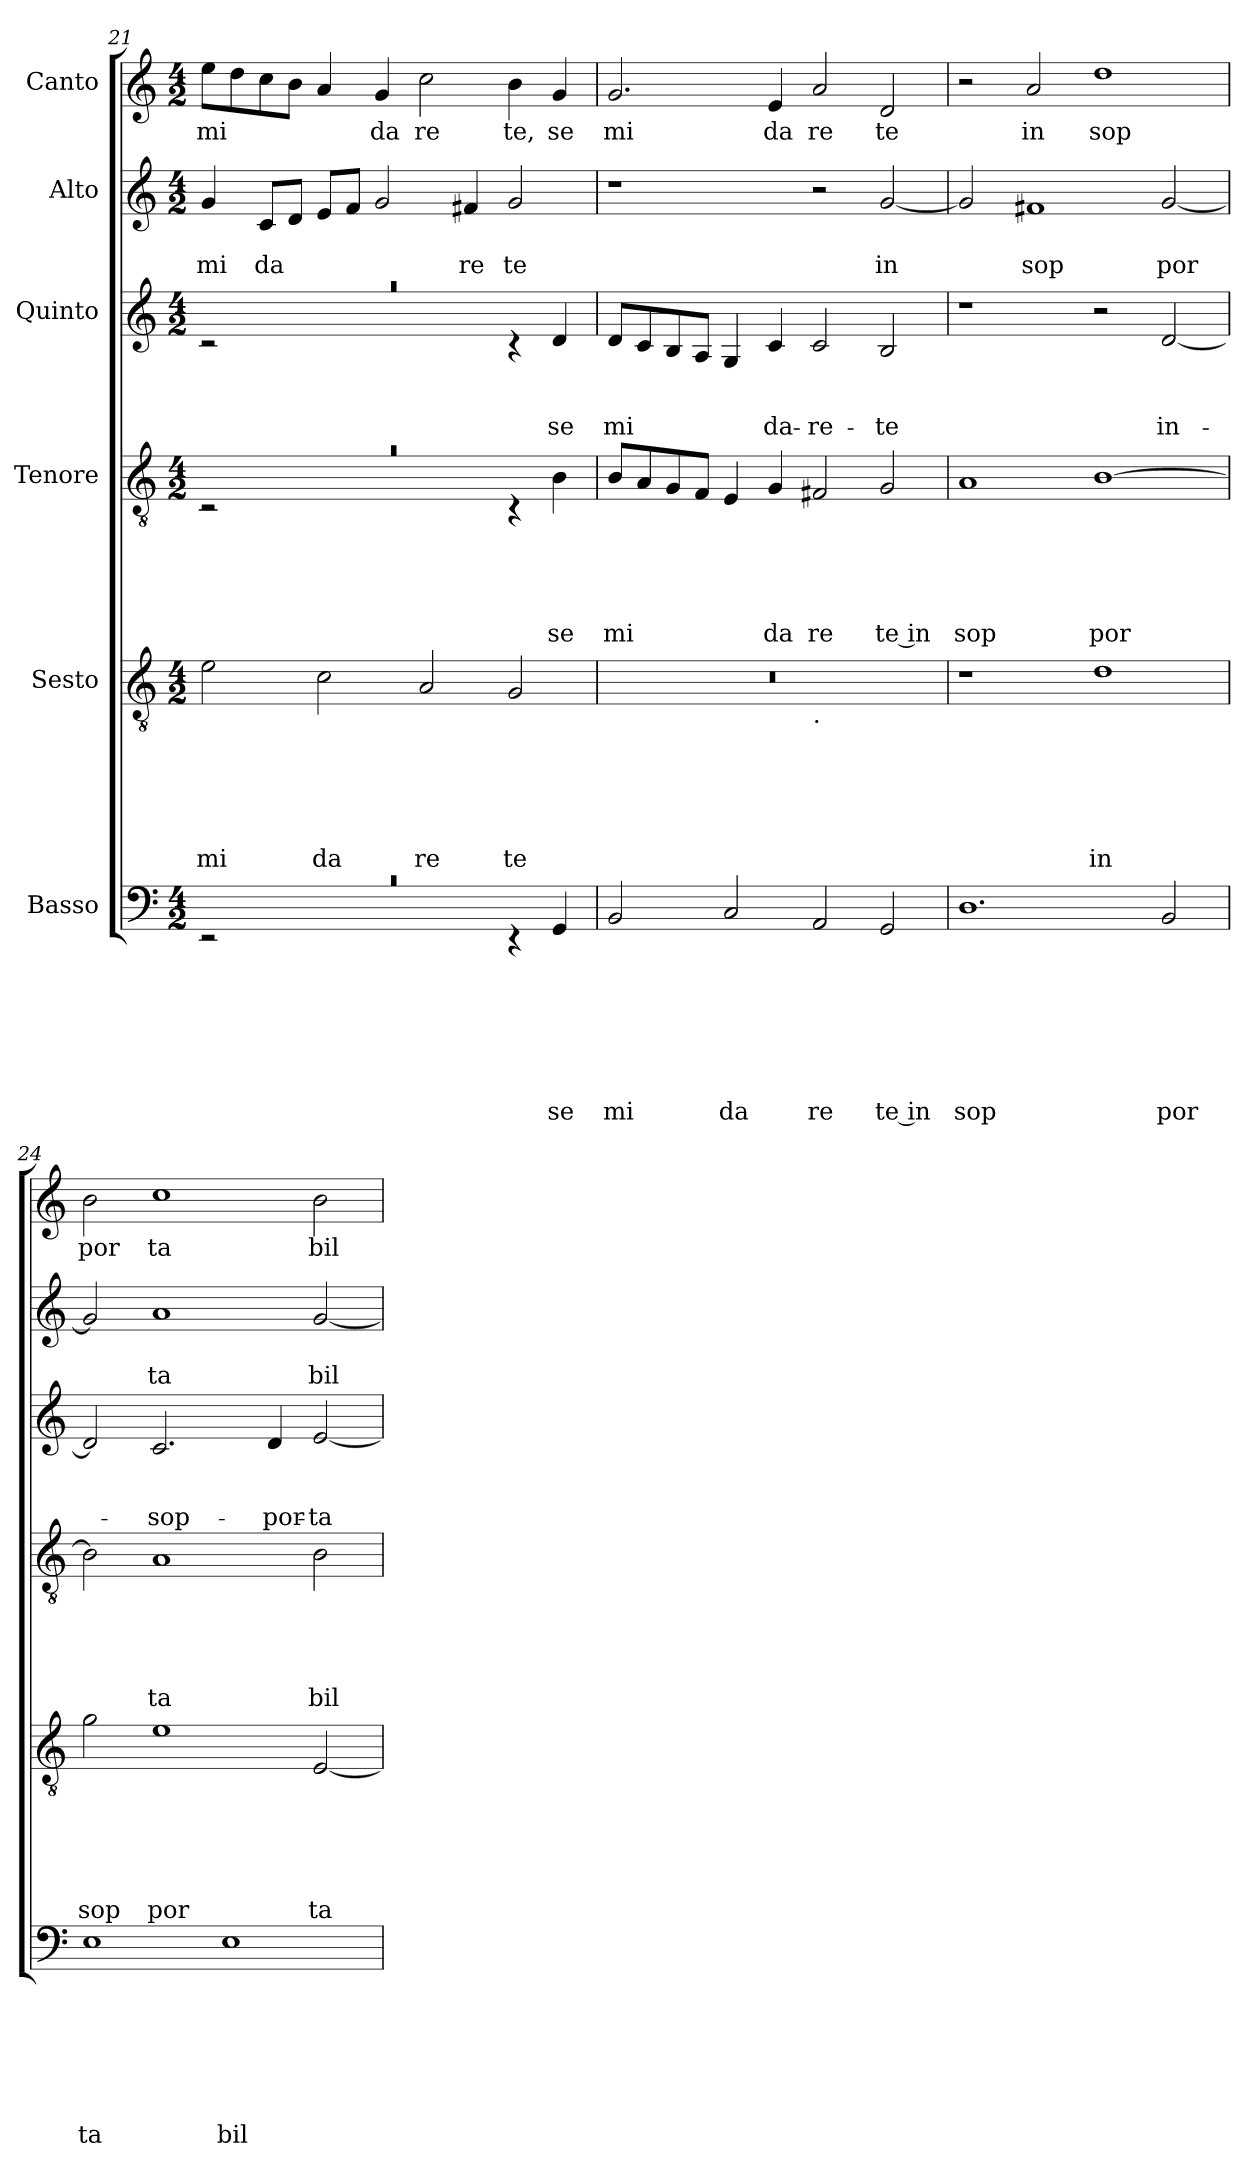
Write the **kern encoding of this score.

**kern	**text	**text	**text	**text	**text	**text	**text	**kern	**text	**text	**text	**text	**text	**text	**kern	**text	**text	**text	**text	**text	**kern	**text	**text	**text	**kern	**text	**text	**kern	**text
*part6	*part6	*part6	*part6	*part6	*part6	*part6	*part6	*part5	*part5	*part5	*part5	*part5	*part5	*part5	*part4	*part4	*part4	*part4	*part4	*part4	*part3	*part3	*part3	*part3	*part2	*part2	*part2	*part1	*part1
*staff6	*staff6	*staff6	*staff6	*staff6	*staff6	*staff6	*staff6	*staff5	*staff5	*staff5	*staff5	*staff5	*staff5	*staff5	*staff4	*staff4	*staff4	*staff4	*staff4	*staff4	*staff3	*staff3	*staff3	*staff3	*staff2	*staff2	*staff2	*staff1	*staff1
*I"Basso	*	*	*	*	*	*	*	*I"Sesto	*	*	*	*	*	*	*I"Tenore	*	*	*	*	*	*I"Quinto	*	*	*	*I"Alto	*	*	*I"Canto	*
*clefF4	*	*	*	*	*	*	*	*clefGv2	*	*	*	*	*	*	*clefGv2	*	*	*	*	*	*clefG2	*	*	*	*clefG2	*	*	*clefG2	*
*k[]	*	*	*	*	*	*	*	*k[]	*	*	*	*	*	*	*k[]	*	*	*	*	*	*k[]	*	*	*	*k[]	*	*	*k[]	*
*C:	*	*	*	*	*	*	*	*C:	*	*	*	*	*	*	*C:	*	*	*	*	*	*C:	*	*	*	*C:	*	*	*C:	*
*M4/2	*	*	*	*	*	*	*	*M4/2	*	*	*	*	*	*	*M4/2	*	*	*	*	*	*M4/2	*	*	*	*M4/2	*	*	*M4/2	*
=21	=21	=21	=21	=21	=21	=21	=21	=21	=21	=21	=21	=21	=21	=21	=21	=21	=21	=21	=21	=21	=21	=21	=21	=21	=21	=21	=21	=21	=21
!LO:N:vis=1	!	!	!	!	!	!	!	!	!	!	!	!	!	!LO:LY:b	!LO:N:vis=1	!	!	!	!	!	!LO:N:vis=1	!	!	!	!	!	!LO:LY:b	!	!LO:LY:b
*^	*	*	*	*	*	*	*	*	*	*	*	*	*	*	*^	*	*	*	*	*	*^	*	*	*	*	*	*	*	*
0rc	2rEE	.	.	.	.	.	.	.	2e\	.	.	.	.	.	mi	0ra	2rC	.	.	.	.	.	0raa	2rc	.	.	.	4g/	.	mi	8ee\L	mi
.	.	.	.	.	.	.	.	.	.	.	.	.	.	.	.	.	.	.	.	.	.	.	.	.	.	.	.	.	.	.	8dd\	.
!	!	!	!	!	!	!	!	!	!	!	!	!	!	!	!	!	!	!	!	!	!	!	!	!	!	!	!	!	!	!LO:LY:b	!	!
.	.	.	.	.	.	.	.	.	.	.	.	.	.	.	.	.	.	.	.	.	.	.	.	.	.	.	.	8c/L	.	da	8cc\	.
.	.	.	.	.	.	.	.	.	.	.	.	.	.	.	.	.	.	.	.	.	.	.	.	.	.	.	.	8d/J	.	.	8b\J	.
!	!	!	!	!	!	!	!	!	!	!	!	!	!	!	!LO:LY:b	!	!	!	!	!	!	!	!	!	!	!	!	!	!	!	!	!
.	1ryy	.	.	.	.	.	.	.	2c\	.	.	.	.	.	da	.	1ryy	.	.	.	.	.	.	1ryy	.	.	.	8e/L	.	.	4a/	.
.	.	.	.	.	.	.	.	.	.	.	.	.	.	.	.	.	.	.	.	.	.	.	.	.	.	.	.	8f/J	.	.	.	.
!	!	!	!	!	!	!	!	!	!	!	!	!	!	!	!	!	!	!	!	!	!	!	!	!	!	!	!	!	!	!	!	!LO:LY:b
.	.	.	.	.	.	.	.	.	.	.	.	.	.	.	.	.	.	.	.	.	.	.	.	.	.	.	.	2g/	.	.	4g/	da
!	!	!	!	!	!	!	!	!	!	!	!	!	!	!	!LO:LY:b	!	!	!	!	!	!	!	!	!	!	!	!	!	!	!	!	!LO:LY:b
.	.	.	.	.	.	.	.	.	2A/	.	.	.	.	.	re	.	.	.	.	.	.	.	.	.	.	.	.	.	.	.	2cc\	re
!	!	!	!	!	!	!	!	!	!	!	!	!	!	!	!	!	!	!	!	!	!	!	!	!	!	!	!	!	!	!LO:LY:b	!	!
.	.	.	.	.	.	.	.	.	.	.	.	.	.	.	.	.	.	.	.	.	.	.	.	.	.	.	.	4f#X/	.	re	.	.
!	!	!	!	!	!	!	!	!	!	!	!	!	!	!	!LO:LY:b	!	!	!	!	!	!	!	!	!	!	!	!	!	!	!LO:LY:b	!	!LO:LY:b
.	4rEE	.	.	.	.	.	.	.	2G/	.	.	.	.	.	te	.	4rC	.	.	.	.	.	.	4rc	.	.	.	2g/	.	te	4b\	te,
!	!	!	!	!	!	!	!	!LO:LY:b	!	!	!	!	!	!	!	!	!	!	!	!	!	!LO:LY:b	!	!	!	!	!LO:LY:b	!	!	!	!	!LO:LY:b
.	4GG/	.	.	.	.	.	.	se	.	.	.	.	.	.	.	.	4B\	.	.	.	.	se	.	4d/	.	.	se	.	.	.	4g/	se
=22	=22	=22	=22	=22	=22	=22	=22	=22	=22	=22	=22	=22	=22	=22	=22	=22	=22	=22	=22	=22	=22	=22	=22	=22	=22	=22	=22	=22	=22	=22	=22	=22
!	!	!	!	!	!	!	!	!LO:LY:b	!	!	!	!	!	!	!	!	!	!	!	!	!	!LO:LY:b	!	!	!	!	!LO:LY:b	!	!	!	!	!LO:LY:b
*	*	*	*	*	*	*	*	*	*	*	*	*	*	*	*	*v	*v	*	*	*	*	*	*	*	*	*	*	*	*	*	*	*
*v	*v	*	*	*	*	*	*	*	*^	*	*	*	*	*	*	*	*	*	*	*	*	*v	*v	*	*	*	*	*	*	*	*
2BB/	.	.	.	.	.	.	mi	0r	1ryy	.	.	.	.	.	.	8B/L	.	.	.	.	mi	8d/L	.	.	mi	1r	.	.	2.g/	mi
.	.	.	.	.	.	.	.	.	.	.	.	.	.	.	.	8A/	.	.	.	.	.	8c/	.	.	.	.	.	.	.	.
.	.	.	.	.	.	.	.	.	.	.	.	.	.	.	.	8G/	.	.	.	.	.	8B/	.	.	.	.	.	.	.	.
.	.	.	.	.	.	.	.	.	.	.	.	.	.	.	.	8F/J	.	.	.	.	.	8A/J	.	.	.	.	.	.	.	.
!	!	!	!	!	!	!	!LO:LY:b	!	!	!	!	!	!	!	!	!	!	!	!	!	!	!	!	!	!	!	!	!	!	!
2C/	.	.	.	.	.	.	da	.	.	.	.	.	.	.	.	4E/	.	.	.	.	.	4G/	.	.	.	.	.	.	.	.
!	!	!	!	!	!	!	!	!	!	!	!	!	!	!	!	!	!	!	!	!	!LO:LY:b	!	!	!	!LO:LY:b	!	!	!	!	!LO:LY:b
.	.	.	.	.	.	.	.	.	.	.	.	.	.	.	.	4G/	.	.	.	.	da	4c/	.	.	da-	.	.	.	4e/	da
!	!	!	!	!	!	!	!	!	!LO:TX:b:t=.	!	!	!	!	!	!	!	!	!	!	!	!	!	!	!	!	!	!	!	!	!
!	!	!	!	!	!	!	!LO:LY:b	!	!	!	!	!	!	!	!	!	!	!	!	!	!LO:LY:b	!	!	!	!LO:LY:b	!	!	!	!	!LO:LY:b
2AA/	.	.	.	.	.	.	re	.	1ryy	.	.	.	.	.	.	2F#X/	.	.	.	.	re	2c/	.	.	-re-	2r	.	.	2a/	re
!	!	!	!	!	!	!	!LO:LY:b:rj	!	!	!	!	!	!	!	!	!	!	!	!	!	!LO:LY:b:rj	!	!	!	!LO:LY:b	!	!	!LO:LY:b	!	!LO:LY:b
2GG/	.	.	.	.	.	.	te in	.	.	.	.	.	.	.	.	2G/	.	.	.	.	te in	2B/	.	.	-te	[<2g/	.	in	2d/	te
=23	=23	=23	=23	=23	=23	=23	=23	=23	=23	=23	=23	=23	=23	=23	=23	=23	=23	=23	=23	=23	=23	=23	=23	=23	=23	=23	=23	=23	=23	=23
!	!	!	!	!	!	!	!LO:LY:b	!	!	!	!	!	!	!	!	!	!	!	!	!	!LO:LY:b	!	!	!	!	!	!	!	!	!
*	*	*	*	*	*	*	*	*v	*v	*	*	*	*	*	*	*	*	*	*	*	*	*	*	*	*	*	*	*	*	*
1.D	.	.	.	.	.	.	sop	1r	.	.	.	.	.	.	1A	.	.	.	.	sop	1r	.	.	.	2g/]	.	.	2r	.
!	!	!	!	!	!	!	!	!	!	!	!	!	!	!	!	!	!	!	!	!	!	!	!	!	!	!	!LO:LY:b	!	!LO:LY:b
.	.	.	.	.	.	.	.	.	.	.	.	.	.	.	.	.	.	.	.	.	.	.	.	.	1f#X	.	sop	2a/	in
!	!	!	!	!	!	!	!	!	!	!	!	!	!	!LO:LY:b	!	!	!	!	!	!LO:LY:b	!	!	!	!	!	!	!	!	!LO:LY:b
.	.	.	.	.	.	.	.	1d	.	.	.	.	.	in	[>1B	.	.	.	.	por	2r	.	.	.	.	.	.	1dd	sop
!	!	!	!	!	!	!	!LO:LY:b	!	!	!	!	!	!	!	!	!	!	!	!	!	!	!	!	!LO:LY:b	!	!	!LO:LY:b	!	!
2BB/	.	.	.	.	.	.	por	.	.	.	.	.	.	.	.	.	.	.	.	.	[<2d/	.	.	in-	[<2g/	.	por	.	.
=24	=24	=24	=24	=24	=24	=24	=24	=24	=24	=24	=24	=24	=24	=24	=24	=24	=24	=24	=24	=24	=24	=24	=24	=24	=24	=24	=24	=24	=24
!	!	!	!	!	!	!	!LO:LY:b	!	!	!	!	!	!	!LO:LY:b	!	!	!	!	!	!	!	!	!	!	!	!	!	!	!LO:LY:b
1E	.	.	.	.	.	.	ta	2g\	.	.	.	.	.	sop	2B\]	.	.	.	.	.	2d/]	.	.	.	2g/]	.	.	2b\	por
!	!	!	!	!	!	!	!	!	!	!	!	!	!	!LO:LY:b	!	!	!	!	!	!LO:LY:b	!	!	!	!LO:LY:b	!	!	!LO:LY:b	!	!LO:LY:b
.	.	.	.	.	.	.	.	1e	.	.	.	.	.	por	1A	.	.	.	.	ta	2.c/	.	.	-sop-	1a	.	ta	1cc	ta
!	!	!	!	!	!	!	!LO:LY:b	!	!	!	!	!	!	!	!	!	!	!	!	!	!	!	!	!	!	!	!	!	!
1E	.	.	.	.	.	.	bil	.	.	.	.	.	.	.	.	.	.	.	.	.	.	.	.	.	.	.	.	.	.
!	!	!	!	!	!	!	!	!	!	!	!	!	!	!	!	!	!	!	!	!	!	!	!	!LO:LY:b	!	!	!	!	!
.	.	.	.	.	.	.	.	.	.	.	.	.	.	.	.	.	.	.	.	.	4d/	.	.	-por-	.	.	.	.	.
!	!	!	!	!	!	!	!	!	!	!	!	!	!	!LO:LY:b	!	!	!	!	!	!LO:LY:b	!	!	!	!LO:LY:b	!	!	!LO:LY:b	!	!LO:LY:b
.	.	.	.	.	.	.	.	[>2E/	.	.	.	.	.	ta	2B\	.	.	.	.	bil	[>2e/	.	.	-ta-	[>2g/	.	bil	2b\	bil
=	=	=	=	=	=	=	=	=	=	=	=	=	=	=	=	=	=	=	=	=	=	=	=	=	=	=	=	=	=
*-	*-	*-	*-	*-	*-	*-	*-	*-	*-	*-	*-	*-	*-	*-	*-	*-	*-	*-	*-	*-	*-	*-	*-	*-	*-	*-	*-	*-	*-
